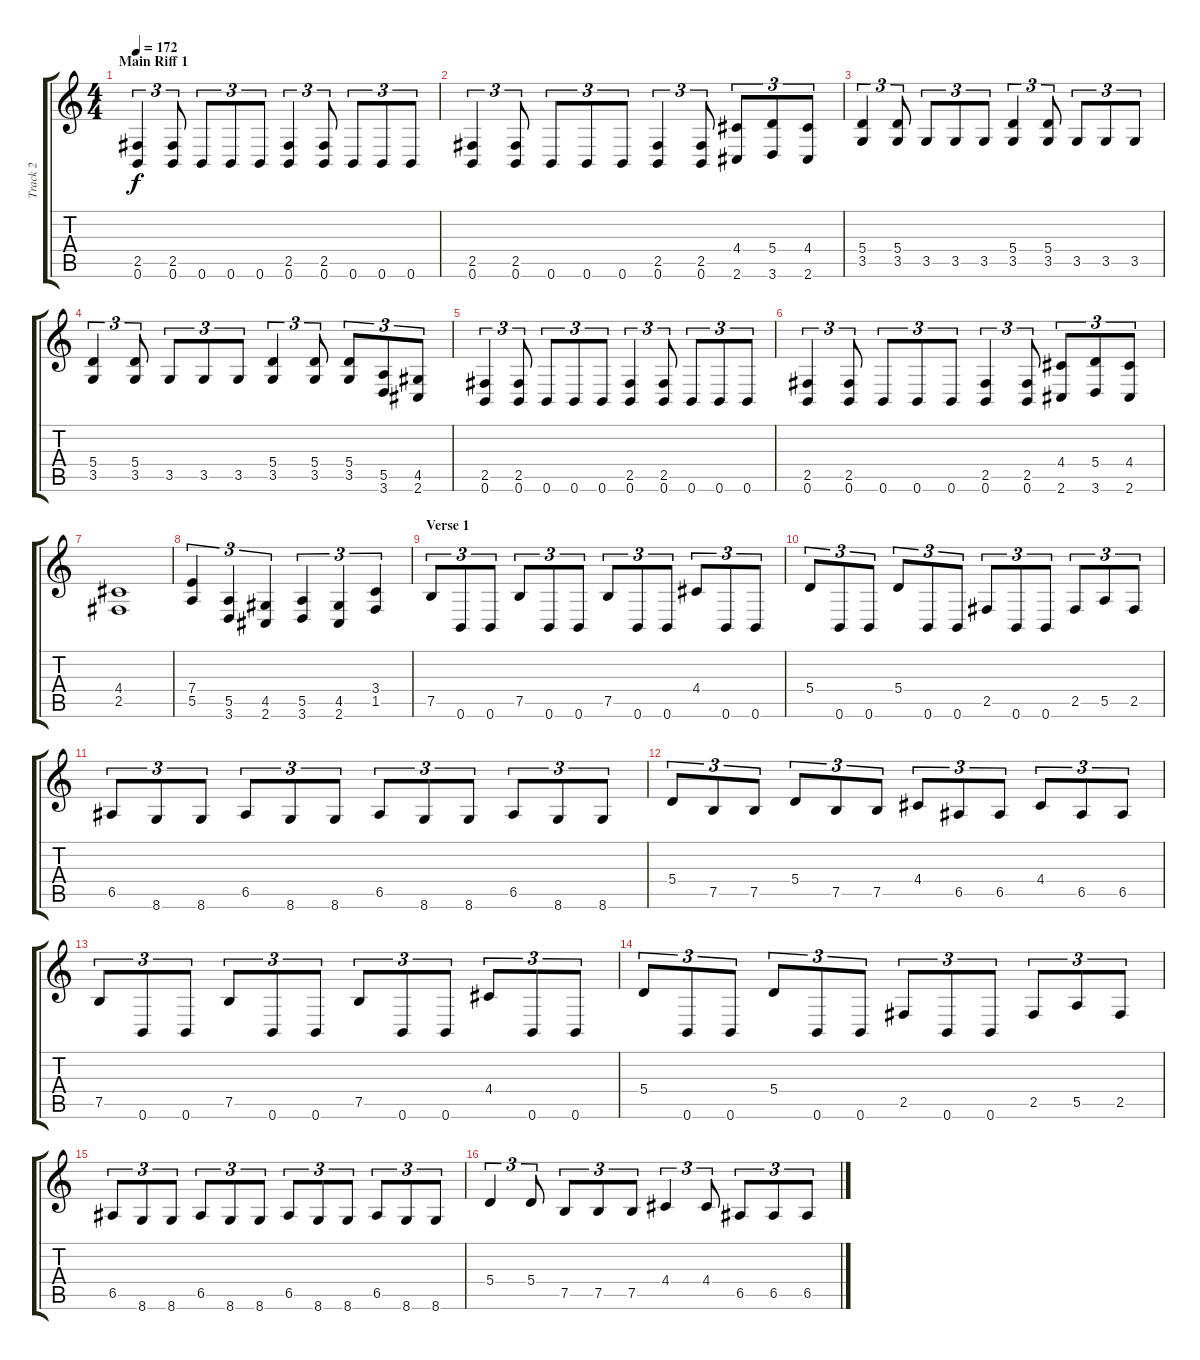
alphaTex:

\track ("Track 2" "Track 2") {instrument distortionguitar}
\staff {score tabs}
\tuning (B3 Gb3 D3 A2 E2 B1) {hide}
\ts (4 4)
\section ("" "Main Riff 1")
\tempo 172
\clef g2
\ks c
(2.5 0.6).4{tu (3 2) dy f} (2.5 0.6).8{tu (3 2)} 0.6.8{tu (3 2)} 0.6.8{tu (3 2)} 0.6.8{tu (3 2)} (2.5 0.6).4{tu (3 2)} (2.5 0.6).8{tu (3 2)} 0.6.8{tu (3 2)} 0.6.8{tu (3 2)} 0.6.8{tu (3 2)} |
(2.5 0.6).4{tu (3 2)} (2.5 0.6).8{tu (3 2)} 0.6.8{tu (3 2)} 0.6.8{tu (3 2)} 0.6.8{tu (3 2)} (2.5 0.6).4{tu (3 2)} (2.5 0.6).8{tu (3 2)} (4.4 2.6).8{tu (3 2)} (5.4 3.6).8{tu (3 2)} (4.4 2.6).8{tu (3 2)} |
(5.4 3.5).4{tu (3 2)} (5.4 3.5).8{tu (3 2)} 3.5.8{tu (3 2)} 3.5.8{tu (3 2)} 3.5.8{tu (3 2)} (5.4 3.5).4{tu (3 2)} (5.4 3.5).8{tu (3 2)} 3.5.8{tu (3 2)} 3.5.8{tu (3 2)} 3.5.8{tu (3 2)} |
(5.4 3.5).4{tu (3 2)} (5.4 3.5).8{tu (3 2)} 3.5.8{tu (3 2)} 3.5.8{tu (3 2)} 3.5.8{tu (3 2)} (5.4 3.5).4{tu (3 2)} (5.4 3.5).8{tu (3 2)} (5.4 3.5).8{tu (3 2)} (5.5 3.6).8{tu (3 2)} (4.5 2.6).8{tu (3 2)} |
(2.5 0.6).4{tu (3 2)} (2.5 0.6).8{tu (3 2)} 0.6.8{tu (3 2)} 0.6.8{tu (3 2)} 0.6.8{tu (3 2)} (2.5 0.6).4{tu (3 2)} (2.5 0.6).8{tu (3 2)} 0.6.8{tu (3 2)} 0.6.8{tu (3 2)} 0.6.8{tu (3 2)} |
(2.5 0.6).4{tu (3 2)} (2.5 0.6).8{tu (3 2)} 0.6.8{tu (3 2)} 0.6.8{tu (3 2)} 0.6.8{tu (3 2)} (2.5 0.6).4{tu (3 2)} (2.5 0.6).8{tu (3 2)} (4.4 2.6).8{tu (3 2)} (5.4 3.6).8{tu (3 2)} (4.4 2.6).8{tu (3 2)} |
(4.4 2.5).1 |
(7.4 5.5).4{tu (3 2)} (5.5 3.6).4{tu (3 2)} (4.5 2.6).4{tu (3 2)} (5.5 3.6).4{tu (3 2)} (4.5 2.6).4{tu (3 2)} (3.4 1.5).4{tu (3 2)} |
\section ("" "Verse 1")
7.5.8{tu (3 2)} 0.6.8{tu (3 2)} 0.6.8{tu (3 2)} 7.5.8{tu (3 2)} 0.6.8{tu (3 2)} 0.6.8{tu (3 2)} 7.5.8{tu (3 2)} 0.6.8{tu (3 2)} 0.6.8{tu (3 2)} 4.4.8{tu (3 2)} 0.6.8{tu (3 2)} 0.6.8{tu (3 2)} |
5.4.8{tu (3 2)} 0.6.8{tu (3 2)} 0.6.8{tu (3 2)} 5.4.8{tu (3 2)} 0.6.8{tu (3 2)} 0.6.8{tu (3 2)} 2.5.8{tu (3 2)} 0.6.8{tu (3 2)} 0.6.8{tu (3 2)} 2.5.8{tu (3 2)} 5.5.8{tu (3 2)} 2.5.8{tu (3 2)} |
6.5.8{tu (3 2)} 8.6.8{tu (3 2)} 8.6.8{tu (3 2)} 6.5.8{tu (3 2)} 8.6.8{tu (3 2)} 8.6.8{tu (3 2)} 6.5.8{tu (3 2)} 8.6.8{tu (3 2)} 8.6.8{tu (3 2)} 6.5.8{tu (3 2)} 8.6.8{tu (3 2)} 8.6.8{tu (3 2)} |
5.4.8{tu (3 2)} 7.5.8{tu (3 2)} 7.5.8{tu (3 2)} 5.4.8{tu (3 2)} 7.5.8{tu (3 2)} 7.5.8{tu (3 2)} 4.4.8{tu (3 2)} 6.5.8{tu (3 2)} 6.5.8{tu (3 2)} 4.4.8{tu (3 2)} 6.5.8{tu (3 2)} 6.5.8{tu (3 2)} |
7.5.8{tu (3 2)} 0.6.8{tu (3 2)} 0.6.8{tu (3 2)} 7.5.8{tu (3 2)} 0.6.8{tu (3 2)} 0.6.8{tu (3 2)} 7.5.8{tu (3 2)} 0.6.8{tu (3 2)} 0.6.8{tu (3 2)} 4.4.8{tu (3 2)} 0.6.8{tu (3 2)} 0.6.8{tu (3 2)} |
5.4.8{tu (3 2)} 0.6.8{tu (3 2)} 0.6.8{tu (3 2)} 5.4.8{tu (3 2)} 0.6.8{tu (3 2)} 0.6.8{tu (3 2)} 2.5.8{tu (3 2)} 0.6.8{tu (3 2)} 0.6.8{tu (3 2)} 2.5.8{tu (3 2)} 5.5.8{tu (3 2)} 2.5.8{tu (3 2)} |
6.5.8{tu (3 2)} 8.6.8{tu (3 2)} 8.6.8{tu (3 2)} 6.5.8{tu (3 2)} 8.6.8{tu (3 2)} 8.6.8{tu (3 2)} 6.5.8{tu (3 2)} 8.6.8{tu (3 2)} 8.6.8{tu (3 2)} 6.5.8{tu (3 2)} 8.6.8{tu (3 2)} 8.6.8{tu (3 2)} |
5.4.4{tu (3 2)} 5.4.8{tu (3 2)} 7.5.8{tu (3 2)} 7.5.8{tu (3 2)} 7.5.8{tu (3 2)} 4.4.4{tu (3 2)} 4.4.8{tu (3 2)} 6.5.8{tu (3 2)} 6.5.8{tu (3 2)} 6.5.8{tu (3 2)}
